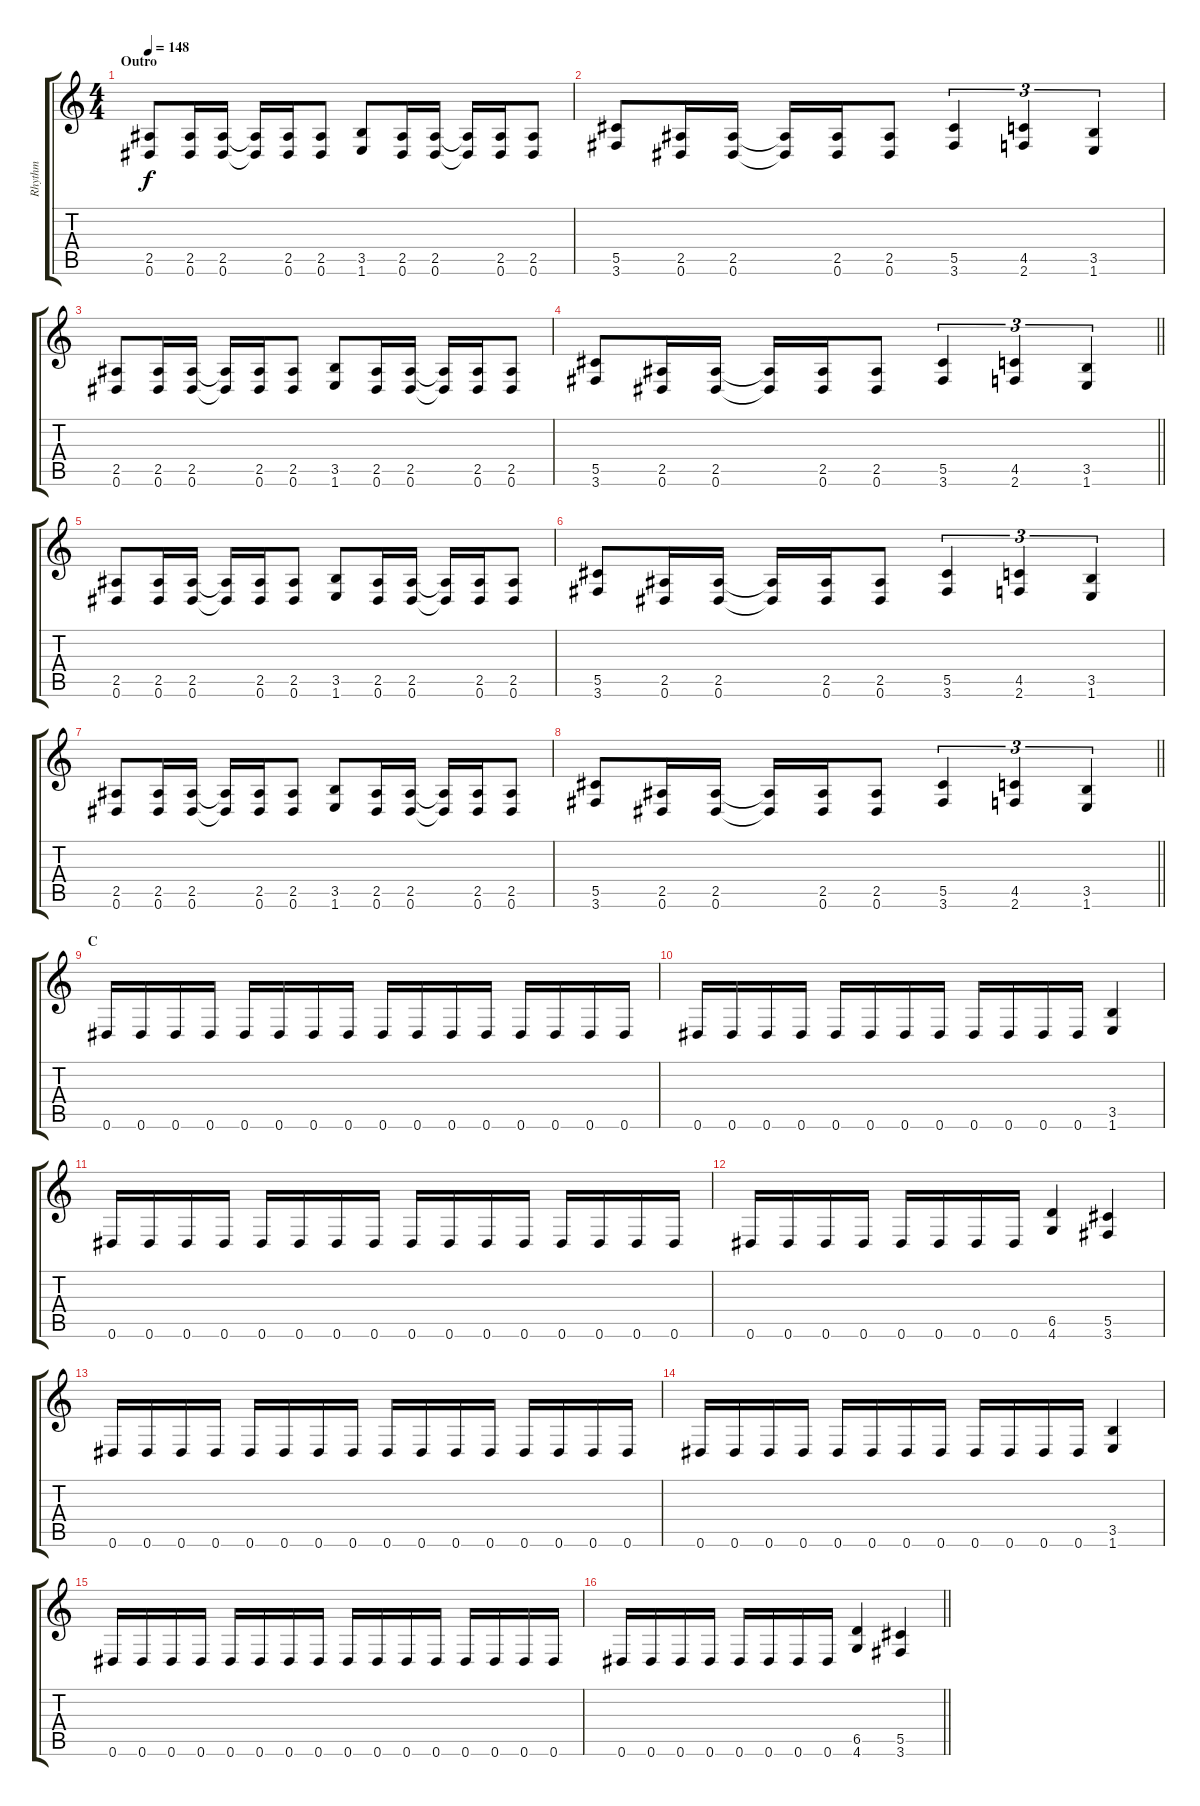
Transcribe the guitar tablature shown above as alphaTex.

\track ("Rhythm" "Rhythm") {instrument distortionguitar}
\staff {score tabs}
\tuning (Eb4 Bb3 Gb3 Db3 Ab2 Eb2) {hide}
\ts (4 4)
\section ("" "Outro")
\tempo 148
\clef g2
\ks c
(2.5 0.6).8{dy f} (2.5 0.6).16 (2.5 0.6).16 (2.5{t} 0.6{t}).16 (2.5 0.6).16 (2.5 0.6).8 (3.5 1.6).8 (2.5 0.6).16 (2.5 0.6).16 (2.5{t} 0.6{t}).16 (2.5 0.6).16 (2.5 0.6).8 |
(5.5 3.6).8 (2.5 0.6).16 (2.5 0.6).16 (2.5{t} 0.6{t}).16 (2.5 0.6).16 (2.5 0.6).8 (5.5 3.6).4{tu (3 2)} (4.5 2.6).4{tu (3 2)} (3.5 1.6).4{tu (3 2)} |
(2.5 0.6).8 (2.5 0.6).16 (2.5 0.6).16 (2.5{t} 0.6{t}).16 (2.5 0.6).16 (2.5 0.6).8 (3.5 1.6).8 (2.5 0.6).16 (2.5 0.6).16 (2.5{t} 0.6{t}).16 (2.5 0.6).16 (2.5 0.6).8 |
\barLineRight lightlight
(5.5 3.6).8 (2.5 0.6).16 (2.5 0.6).16 (2.5{t} 0.6{t}).16 (2.5 0.6).16 (2.5 0.6).8 (5.5 3.6).4{tu (3 2)} (4.5 2.6).4{tu (3 2)} (3.5 1.6).4{tu (3 2)} |
(2.5 0.6).8 (2.5 0.6).16 (2.5 0.6).16 (2.5{t} 0.6{t}).16 (2.5 0.6).16 (2.5 0.6).8 (3.5 1.6).8 (2.5 0.6).16 (2.5 0.6).16 (2.5{t} 0.6{t}).16 (2.5 0.6).16 (2.5 0.6).8 |
(5.5 3.6).8 (2.5 0.6).16 (2.5 0.6).16 (2.5{t} 0.6{t}).16 (2.5 0.6).16 (2.5 0.6).8 (5.5 3.6).4{tu (3 2)} (4.5 2.6).4{tu (3 2)} (3.5 1.6).4{tu (3 2)} |
(2.5 0.6).8 (2.5 0.6).16 (2.5 0.6).16 (2.5{t} 0.6{t}).16 (2.5 0.6).16 (2.5 0.6).8 (3.5 1.6).8 (2.5 0.6).16 (2.5 0.6).16 (2.5{t} 0.6{t}).16 (2.5 0.6).16 (2.5 0.6).8 |
\barLineRight lightlight
(5.5 3.6).8 (2.5 0.6).16 (2.5 0.6).16 (2.5{t} 0.6{t}).16 (2.5 0.6).16 (2.5 0.6).8 (5.5 3.6).4{tu (3 2)} (4.5 2.6).4{tu (3 2)} (3.5 1.6).4{tu (3 2)} |
\section ("" "C")
0.6.16 0.6.16 0.6.16 0.6.16 0.6.16 0.6.16 0.6.16 0.6.16 0.6.16 0.6.16 0.6.16 0.6.16 0.6.16 0.6.16 0.6.16 0.6.16 |
0.6.16 0.6.16 0.6.16 0.6.16 0.6.16 0.6.16 0.6.16 0.6.16 0.6.16 0.6.16 0.6.16 0.6.16 (3.5 1.6).4 |
0.6.16 0.6.16 0.6.16 0.6.16 0.6.16 0.6.16 0.6.16 0.6.16 0.6.16 0.6.16 0.6.16 0.6.16 0.6.16 0.6.16 0.6.16 0.6.16 |
0.6.16 0.6.16 0.6.16 0.6.16 0.6.16 0.6.16 0.6.16 0.6.16 (6.5 4.6).4 (5.5 3.6).4 |
0.6.16 0.6.16 0.6.16 0.6.16 0.6.16 0.6.16 0.6.16 0.6.16 0.6.16 0.6.16 0.6.16 0.6.16 0.6.16 0.6.16 0.6.16 0.6.16 |
0.6.16 0.6.16 0.6.16 0.6.16 0.6.16 0.6.16 0.6.16 0.6.16 0.6.16 0.6.16 0.6.16 0.6.16 (3.5 1.6).4 |
0.6.16 0.6.16 0.6.16 0.6.16 0.6.16 0.6.16 0.6.16 0.6.16 0.6.16 0.6.16 0.6.16 0.6.16 0.6.16 0.6.16 0.6.16 0.6.16 |
\barLineRight lightlight
0.6.16 0.6.16 0.6.16 0.6.16 0.6.16 0.6.16 0.6.16 0.6.16 (6.5 4.6).4 (5.5 3.6).4
